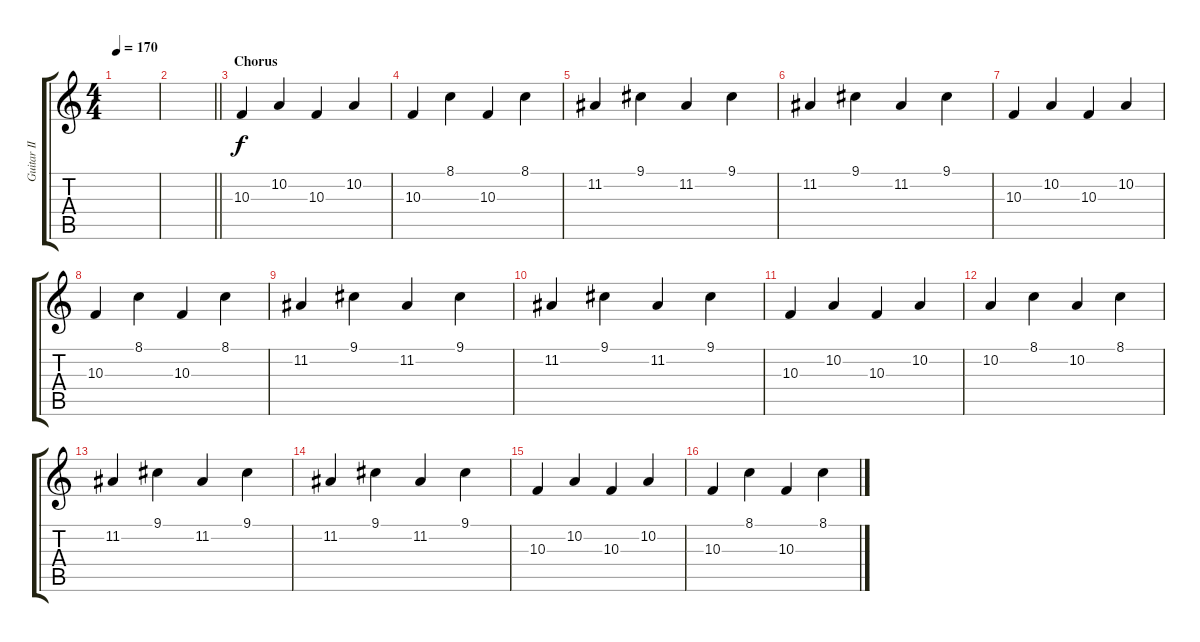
\track ("Guitar II" "Guitar II") {instrument pad3polysynth}
\staff {score tabs}
\tuning (E4 B3 G3 D3 A2 E2) {hide}
\ts (4 4)
\tempo 170
\clef g2
\ks c
|
\barLineRight lightlight
|
\section ("" "Chorus")
10.3.4 10.2.4 10.3.4 10.2.4 |
10.3.4 8.1.4 10.3.4 8.1.4 |
11.2.4 9.1.4 11.2.4 9.1.4 |
11.2.4 9.1.4 11.2.4 9.1.4 |
10.3.4 10.2.4 10.3.4 10.2.4 |
10.3.4 8.1.4 10.3.4 8.1.4 |
11.2.4 9.1.4 11.2.4 9.1.4 |
11.2.4 9.1.4 11.2.4 9.1.4 |
10.3.4 10.2.4 10.3.4 10.2.4 |
10.2.4 8.1.4 10.2.4 8.1.4 |
11.2.4 9.1.4 11.2.4 9.1.4 |
11.2.4 9.1.4 11.2.4 9.1.4 |
10.3.4 10.2.4 10.3.4 10.2.4 |
10.3.4 8.1.4 10.3.4 8.1.4
